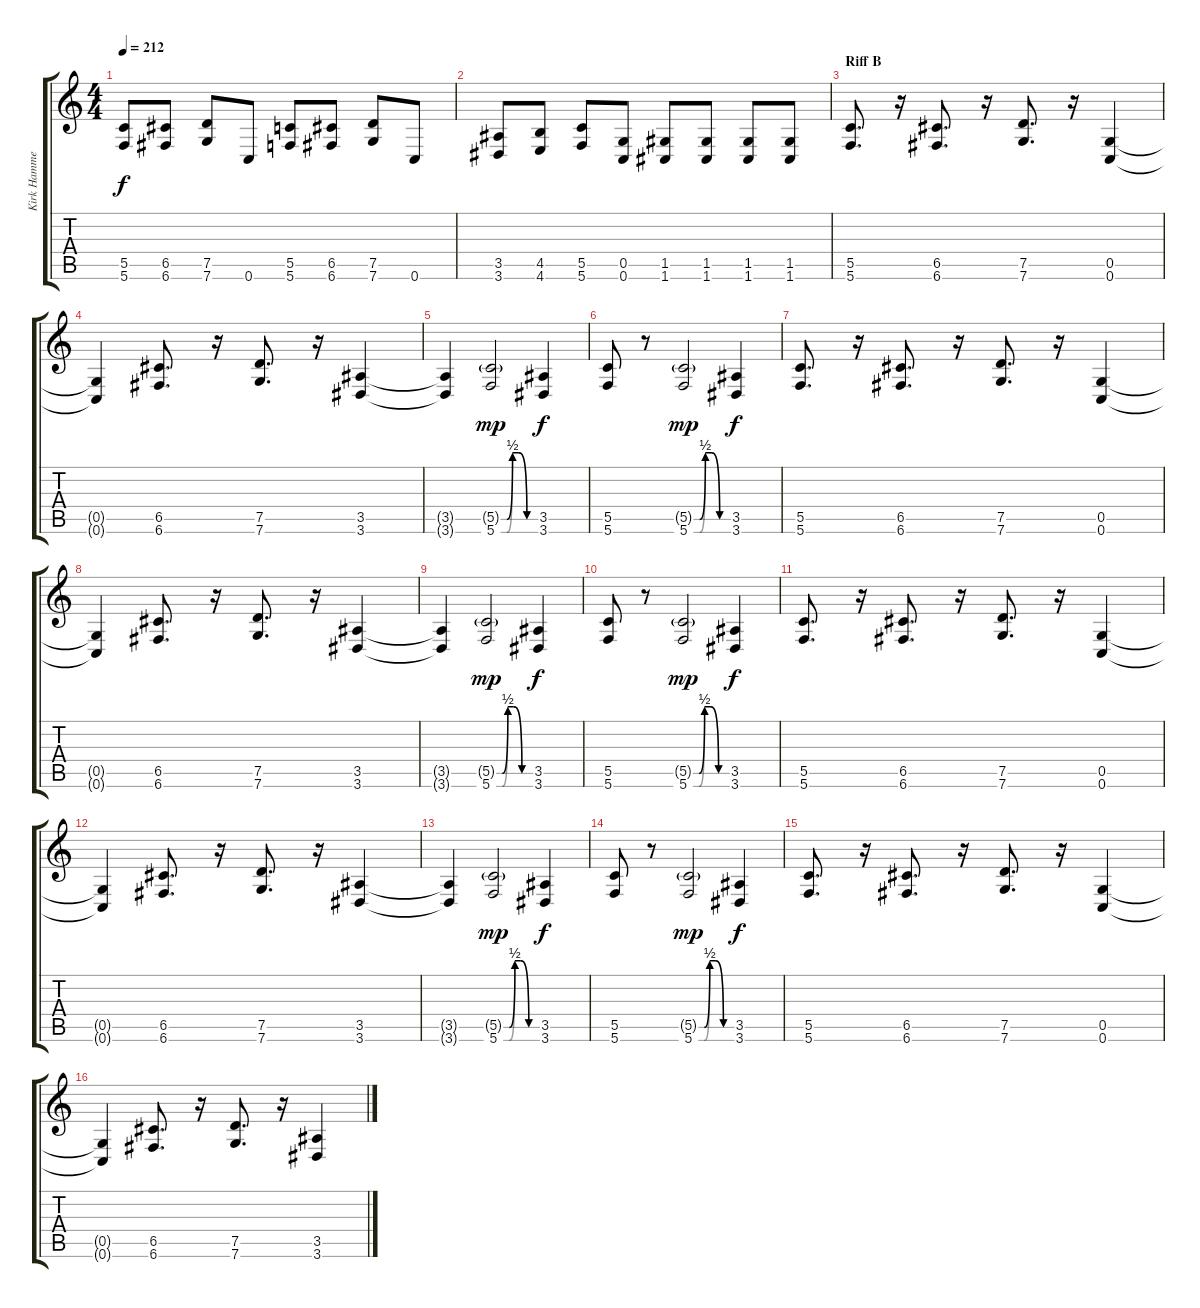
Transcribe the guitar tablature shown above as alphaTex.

\track ("Kirk Hammet" "Kirk Hamme") {instrument overdrivenguitar}
\staff {score tabs}
\tuning (D4 A3 F3 C3 G2 C2) {hide}
\ts (4 4)
\tempo 212
\clef g2
\ks c
(5.5 5.6).8{dy f} (6.5 6.6).8 (7.5 7.6).8 0.6.8 (5.5 5.6).8 (6.5 6.6).8 (7.5 7.6).8 0.6.8 |
(3.5 3.6).8 (4.5 4.6).8 (5.5 5.6).8 (0.5 0.6).8 (1.5 1.6).8 (1.5 1.6).8 (1.5 1.6).8 (1.5 1.6).8 |
\section ("" "Riff B")
(5.5 5.6).8{d} r.16 (6.5 6.6).8{d} r.16 (7.5 7.6).8{d} r.16 (0.5 0.6).4 |
(0.5{t} 0.6{t}).4 (6.5 6.6).8{d} r.16 (7.5 7.6).8{d} r.16 (3.5 3.6).4 |
(3.5{t} 3.6{t}).4 (5.5{be (custom 0 0 10 0 20 2 30 2 45 0 60 0) g} 5.6{be (custom 0 0 10 0 20 2 30 2 45 0 60 0)}).2{dy mp} (3.5 3.6).4{dy f} |
(5.5 5.6).8 r.8 (5.5{be (custom 0 0 10 0 20 2 30 2 45 0 60 0) g} 5.6{be (custom 0 0 10 0 20 2 30 2 45 0 60 0)}).2{dy mp} (3.5 3.6).4{dy f} |
(5.5 5.6).8{d} r.16 (6.5 6.6).8{d} r.16 (7.5 7.6).8{d} r.16 (0.5 0.6).4 |
(0.5{t} 0.6{t}).4 (6.5 6.6).8{d} r.16 (7.5 7.6).8{d} r.16 (3.5 3.6).4 |
(3.5{t} 3.6{t}).4 (5.5{be (custom 0 0 10 0 20 2 30 2 45 0 60 0) g} 5.6{be (custom 0 0 10 0 20 2 30 2 45 0 60 0)}).2{dy mp} (3.5 3.6).4{dy f} |
(5.5 5.6).8 r.8 (5.5{be (custom 0 0 10 0 20 2 30 2 45 0 60 0) g} 5.6{be (custom 0 0 10 0 20 2 30 2 45 0 60 0)}).2{dy mp} (3.5 3.6).4{dy f} |
(5.5 5.6).8{d} r.16 (6.5 6.6).8{d} r.16 (7.5 7.6).8{d} r.16 (0.5 0.6).4 |
(0.5{t} 0.6{t}).4 (6.5 6.6).8{d} r.16 (7.5 7.6).8{d} r.16 (3.5 3.6).4 |
(3.5{t} 3.6{t}).4 (5.5{be (custom 0 0 10 0 20 2 30 2 45 0 60 0) g} 5.6{be (custom 0 0 10 0 20 2 30 2 45 0 60 0)}).2{dy mp} (3.5 3.6).4{dy f} |
(5.5 5.6).8 r.8 (5.5{be (custom 0 0 10 0 20 2 30 2 45 0 60 0) g} 5.6{be (custom 0 0 10 0 20 2 30 2 45 0 60 0)}).2{dy mp} (3.5 3.6).4{dy f} |
(5.5 5.6).8{d} r.16 (6.5 6.6).8{d} r.16 (7.5 7.6).8{d} r.16 (0.5 0.6).4 |
(0.5{t} 0.6{t}).4 (6.5 6.6).8{d} r.16 (7.5 7.6).8{d} r.16 (3.5 3.6).4
